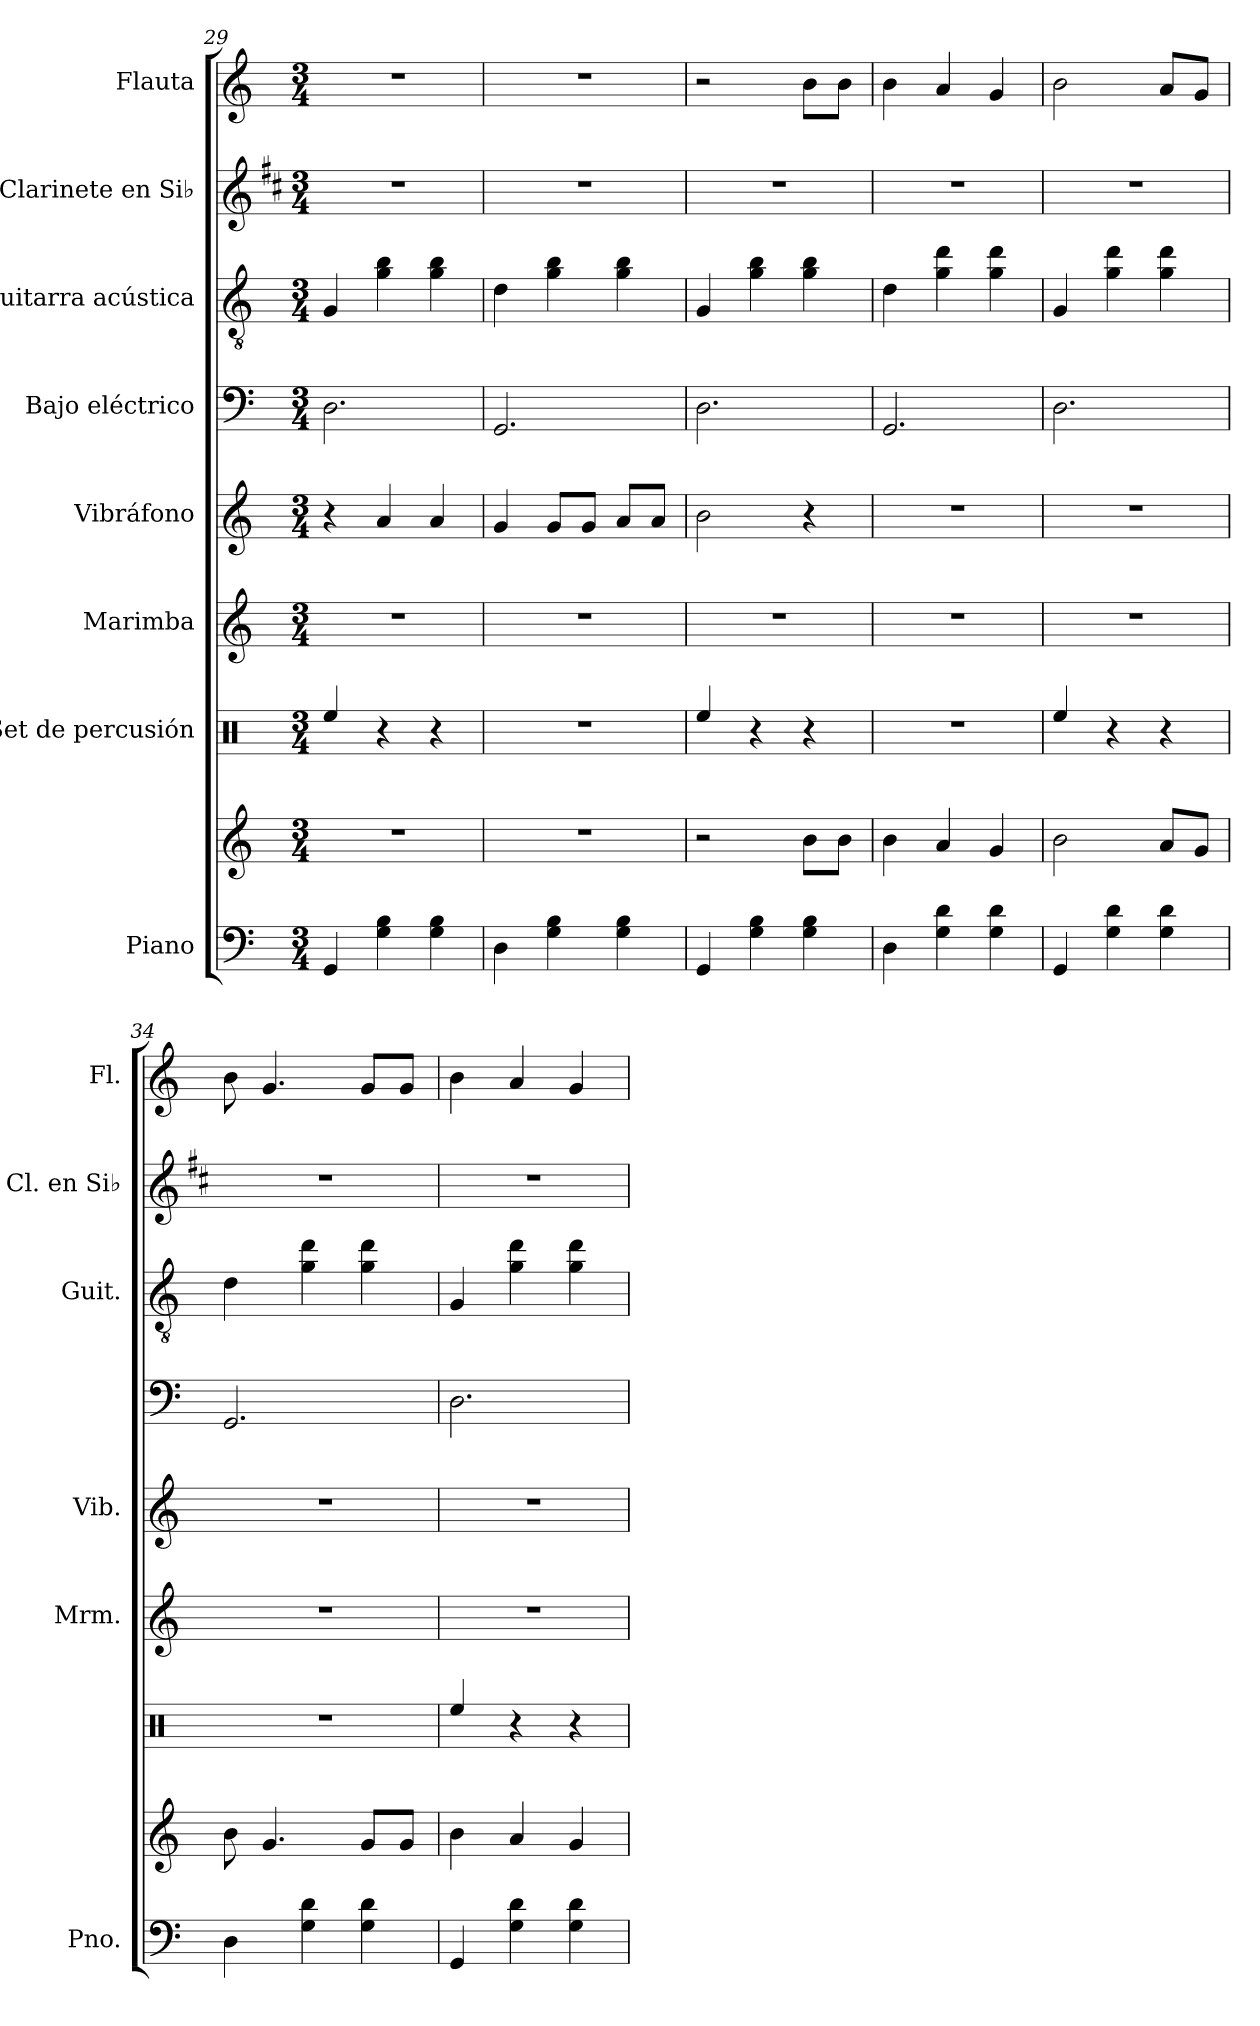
**kern	**kern	**kern	**kern	**kern	**kern	**kern	**kern	**kern
*part8	*part8	*part7	*part6	*part5	*part4	*part3	*part2	*part1
*staff9	*staff8	*staff7	*staff6	*staff5	*staff4	*staff3	*staff2	*staff1
*I"Piano	*	*I"Set de percusión	*I"Marimba	*I"Vibráfono	*I"Bajo eléctrico	*I"Guitarra acústica	*I"Clarinete en Si♭	*I"Flauta
*I'Pno.	*	*	*I'Mrm.	*I'Vib.	*	*I'Guit.	*I'Cl. en Si♭	*I'Fl.
*clefF4	*clefG2	*clefX	*clefG2	*clefG2	*clefF4	*clefGv2	*clefG2	*clefG2
*	*	*	*	*	*ITrd7c12	*	*ITrd1c2	*
*k[]	*k[]	*k[]	*k[]	*k[]	*k[]	*k[]	*k[]	*k[]
*M3/4	*M3/4	*M3/4	*M3/4	*M3/4	*M3/4	*M3/4	*M3/4	*M3/4
=29	=29	=29	=29	=29	=29	=29	=29	=29
4GG/	2.r	4Ree/	2.r	4r	2.DD\	4G/	2.r	2.r
4G\ 4B\	.	4r	.	4a/	.	4g\ 4b\	.	.
4G\ 4B\	.	4r	.	4a/	.	4g\ 4b\	.	.
=30	=30	=30	=30	=30	=30	=30	=30	=30
4D\	2.r	2.r	2.r	4g/	2.GGG/	4d\	2.r	2.r
4G\ 4B\	.	.	.	8g/L	.	4g\ 4b\	.	.
.	.	.	.	8g/J	.	.	.	.
4G\ 4B\	.	.	.	8a/L	.	4g\ 4b\	.	.
.	.	.	.	8a/J	.	.	.	.
=31	=31	=31	=31	=31	=31	=31	=31	=31
4GG/	2r	4Ree/	2.r	2b\	2.DD\	4G/	2.r	2r
4G\ 4B\	.	4r	.	.	.	4g\ 4b\	.	.
4G\ 4B\	8b\L	4r	.	4r	.	4g\ 4b\	.	8b\L
.	8b\J	.	.	.	.	.	.	8b\J
!!LO:LB:g=z
=32	=32	=32	=32	=32	=32	=32	=32	=32
4D\	4b\	2.r	2.r	2.r	2.GGG/	4d\	2.r	4b\
4G\ 4d\	4a/	.	.	.	.	4g\ 4dd\	.	4a/
4G\ 4d\	4g/	.	.	.	.	4g\ 4dd\	.	4g/
=33	=33	=33	=33	=33	=33	=33	=33	=33
4GG/	2b\	4Ree/	2.r	2.r	2.DD\	4G/	2.r	2b\
4G\ 4d\	.	4r	.	.	.	4g\ 4dd\	.	.
4G\ 4d\	8a/L	4r	.	.	.	4g\ 4dd\	.	8a/L
.	8g/J	.	.	.	.	.	.	8g/J
=34	=34	=34	=34	=34	=34	=34	=34	=34
4D\	8b\	2.r	2.r	2.r	2.GGG/	4d\	2.r	8b\
.	4.g/	.	.	.	.	.	.	4.g/
4G\ 4d\	.	.	.	.	.	4g\ 4dd\	.	.
4G\ 4d\	8g/L	.	.	.	.	4g\ 4dd\	.	8g/L
.	8g/J	.	.	.	.	.	.	8g/J
=35	=35	=35	=35	=35	=35	=35	=35	=35
4GG/	4b\	4Ree/	2.r	2.r	2.DD\	4G/	2.r	4b\
4G\ 4d\	4a/	4r	.	.	.	4g\ 4dd\	.	4a/
4G\ 4d\	4g/	4r	.	.	.	4g\ 4dd\	.	4g/
=	=	=	=	=	=	=	=	=
*-	*-	*-	*-	*-	*-	*-	*-	*-
